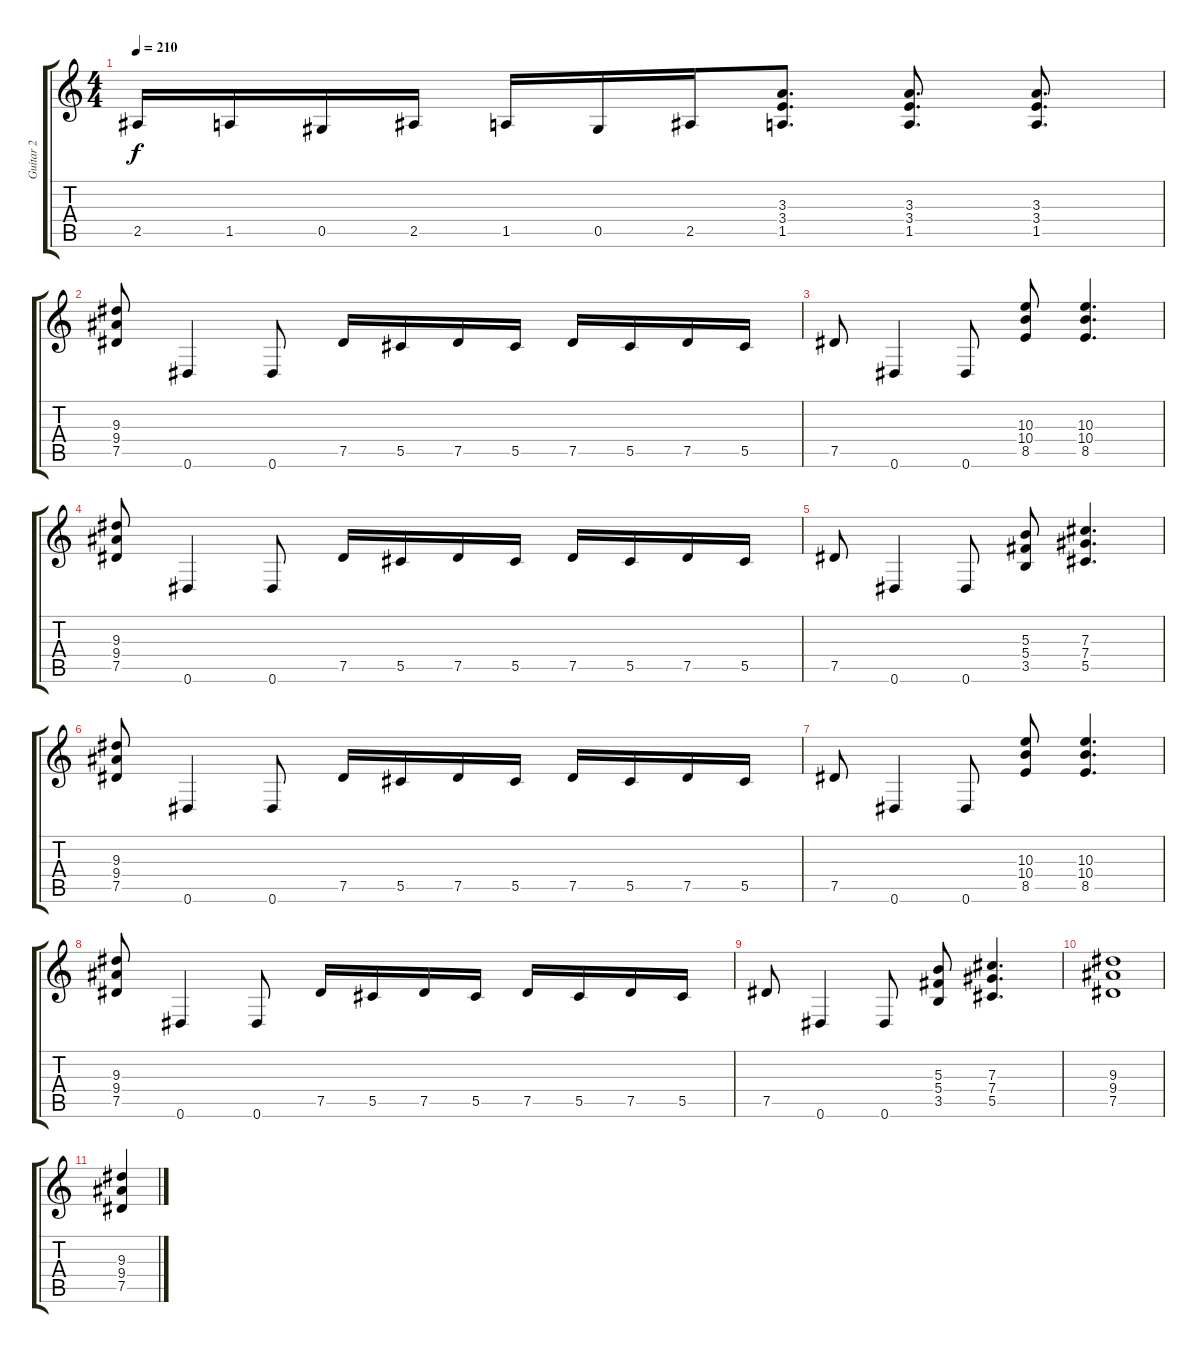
\track ("Guitar 2" "Guitar 2") {instrument distortionguitar}
\staff {score tabs}
\tuning (Eb4 Bb3 Gb3 Db3 Ab2 Eb2) {hide}
\ts (4 4)
\tempo 210
\clef g2
\ks c
2.5.16{dy f} 1.5.16 0.5.16 2.5.16 1.5.16 0.5.16 2.5.16 (3.3 3.4 1.5).8{d} (3.3 3.4 1.5).8{d} (3.3 3.4 1.5).8{d} |
(9.3 9.4 7.5).8 0.6.4 0.6.8 7.5.16 5.5.16 7.5.16 5.5.16 7.5.16 5.5.16 7.5.16 5.5.16 |
7.5.8 0.6.4 0.6.8 (10.3 10.4 8.5).8 (10.3 10.4 8.5).4{d} |
(9.3 9.4 7.5).8 0.6.4 0.6.8 7.5.16 5.5.16 7.5.16 5.5.16 7.5.16 5.5.16 7.5.16 5.5.16 |
7.5.8 0.6.4 0.6.8 (5.3 5.4 3.5).8 (7.3 7.4 5.5).4{d} |
(9.3 9.4 7.5).8 0.6.4 0.6.8 7.5.16 5.5.16 7.5.16 5.5.16 7.5.16 5.5.16 7.5.16 5.5.16 |
7.5.8 0.6.4 0.6.8 (10.3 10.4 8.5).8 (10.3 10.4 8.5).4{d} |
(9.3 9.4 7.5).8 0.6.4 0.6.8 7.5.16 5.5.16 7.5.16 5.5.16 7.5.16 5.5.16 7.5.16 5.5.16 |
7.5.8 0.6.4 0.6.8 (5.3 5.4 3.5).8 (7.3 7.4 5.5).4{d} |
(9.3 9.4 7.5).1 |
(9.3 9.4 7.5).4
